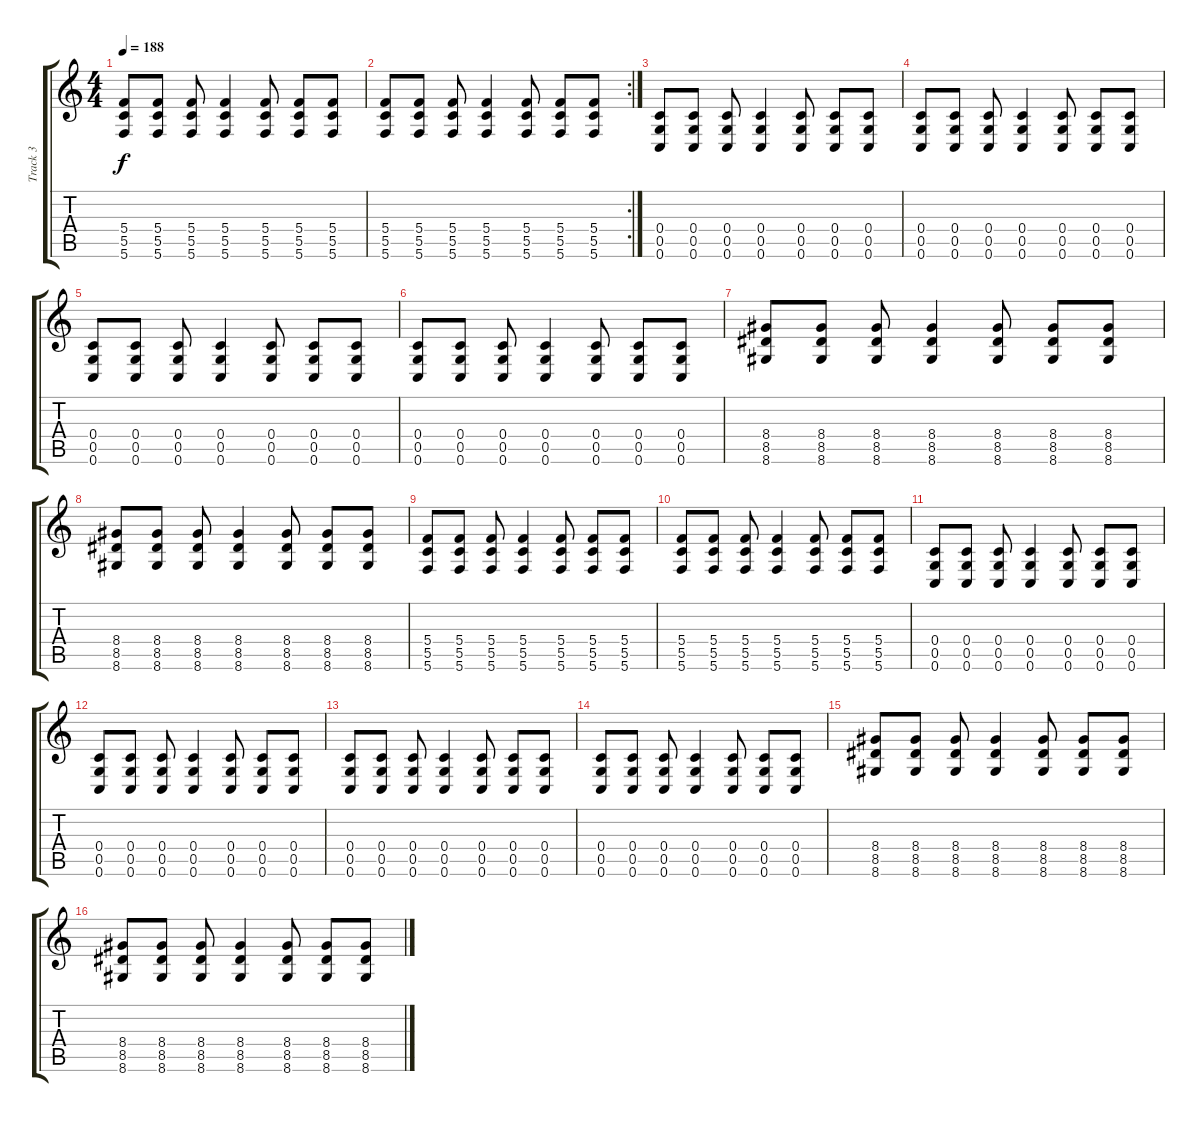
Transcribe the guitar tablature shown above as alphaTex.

\track ("Track 3" "Track 3") {instrument distortionguitar}
\staff {score tabs}
\tuning (D4 A3 F3 C3 G2 C2) {hide}
\ts (4 4)
\tempo 188
\clef g2
\ks c
(5.4 5.5 5.6).8{dy f} (5.4 5.5 5.6).8 (5.4 5.5 5.6).8 (5.4 5.5 5.6).4 (5.4 5.5 5.6).8 (5.4 5.5 5.6).8 (5.4 5.5 5.6).8 |
\rc 2
(5.4 5.5 5.6).8 (5.4 5.5 5.6).8 (5.4 5.5 5.6).8 (5.4 5.5 5.6).4 (5.4 5.5 5.6).8 (5.4 5.5 5.6).8 (5.4 5.5 5.6).8 |
(0.4 0.5 0.6).8 (0.4 0.5 0.6).8 (0.4 0.5 0.6).8 (0.4 0.5 0.6).4 (0.4 0.5 0.6).8 (0.4 0.5 0.6).8 (0.4 0.5 0.6).8 |
(0.4 0.5 0.6).8 (0.4 0.5 0.6).8 (0.4 0.5 0.6).8 (0.4 0.5 0.6).4 (0.4 0.5 0.6).8 (0.4 0.5 0.6).8 (0.4 0.5 0.6).8 |
(0.4 0.5 0.6).8 (0.4 0.5 0.6).8 (0.4 0.5 0.6).8 (0.4 0.5 0.6).4 (0.4 0.5 0.6).8 (0.4 0.5 0.6).8 (0.4 0.5 0.6).8 |
(0.4 0.5 0.6).8 (0.4 0.5 0.6).8 (0.4 0.5 0.6).8 (0.4 0.5 0.6).4 (0.4 0.5 0.6).8 (0.4 0.5 0.6).8 (0.4 0.5 0.6).8 |
(8.4 8.5 8.6).8 (8.4 8.5 8.6).8 (8.4 8.5 8.6).8 (8.4 8.5 8.6).4 (8.4 8.5 8.6).8 (8.4 8.5 8.6).8 (8.4 8.5 8.6).8 |
(8.4 8.5 8.6).8 (8.4 8.5 8.6).8 (8.4 8.5 8.6).8 (8.4 8.5 8.6).4 (8.4 8.5 8.6).8 (8.4 8.5 8.6).8 (8.4 8.5 8.6).8 |
(5.4 5.5 5.6).8 (5.4 5.5 5.6).8 (5.4 5.5 5.6).8 (5.4 5.5 5.6).4 (5.4 5.5 5.6).8 (5.4 5.5 5.6).8 (5.4 5.5 5.6).8 |
(5.4 5.5 5.6).8 (5.4 5.5 5.6).8 (5.4 5.5 5.6).8 (5.4 5.5 5.6).4 (5.4 5.5 5.6).8 (5.4 5.5 5.6).8 (5.4 5.5 5.6).8 |
(0.4 0.5 0.6).8 (0.4 0.5 0.6).8 (0.4 0.5 0.6).8 (0.4 0.5 0.6).4 (0.4 0.5 0.6).8 (0.4 0.5 0.6).8 (0.4 0.5 0.6).8 |
(0.4 0.5 0.6).8 (0.4 0.5 0.6).8 (0.4 0.5 0.6).8 (0.4 0.5 0.6).4 (0.4 0.5 0.6).8 (0.4 0.5 0.6).8 (0.4 0.5 0.6).8 |
(0.4 0.5 0.6).8 (0.4 0.5 0.6).8 (0.4 0.5 0.6).8 (0.4 0.5 0.6).4 (0.4 0.5 0.6).8 (0.4 0.5 0.6).8 (0.4 0.5 0.6).8 |
(0.4 0.5 0.6).8 (0.4 0.5 0.6).8 (0.4 0.5 0.6).8 (0.4 0.5 0.6).4 (0.4 0.5 0.6).8 (0.4 0.5 0.6).8 (0.4 0.5 0.6).8 |
(8.4 8.5 8.6).8 (8.4 8.5 8.6).8 (8.4 8.5 8.6).8 (8.4 8.5 8.6).4 (8.4 8.5 8.6).8 (8.4 8.5 8.6).8 (8.4 8.5 8.6).8 |
(8.4 8.5 8.6).8 (8.4 8.5 8.6).8 (8.4 8.5 8.6).8 (8.4 8.5 8.6).4 (8.4 8.5 8.6).8 (8.4 8.5 8.6).8 (8.4 8.5 8.6).8
